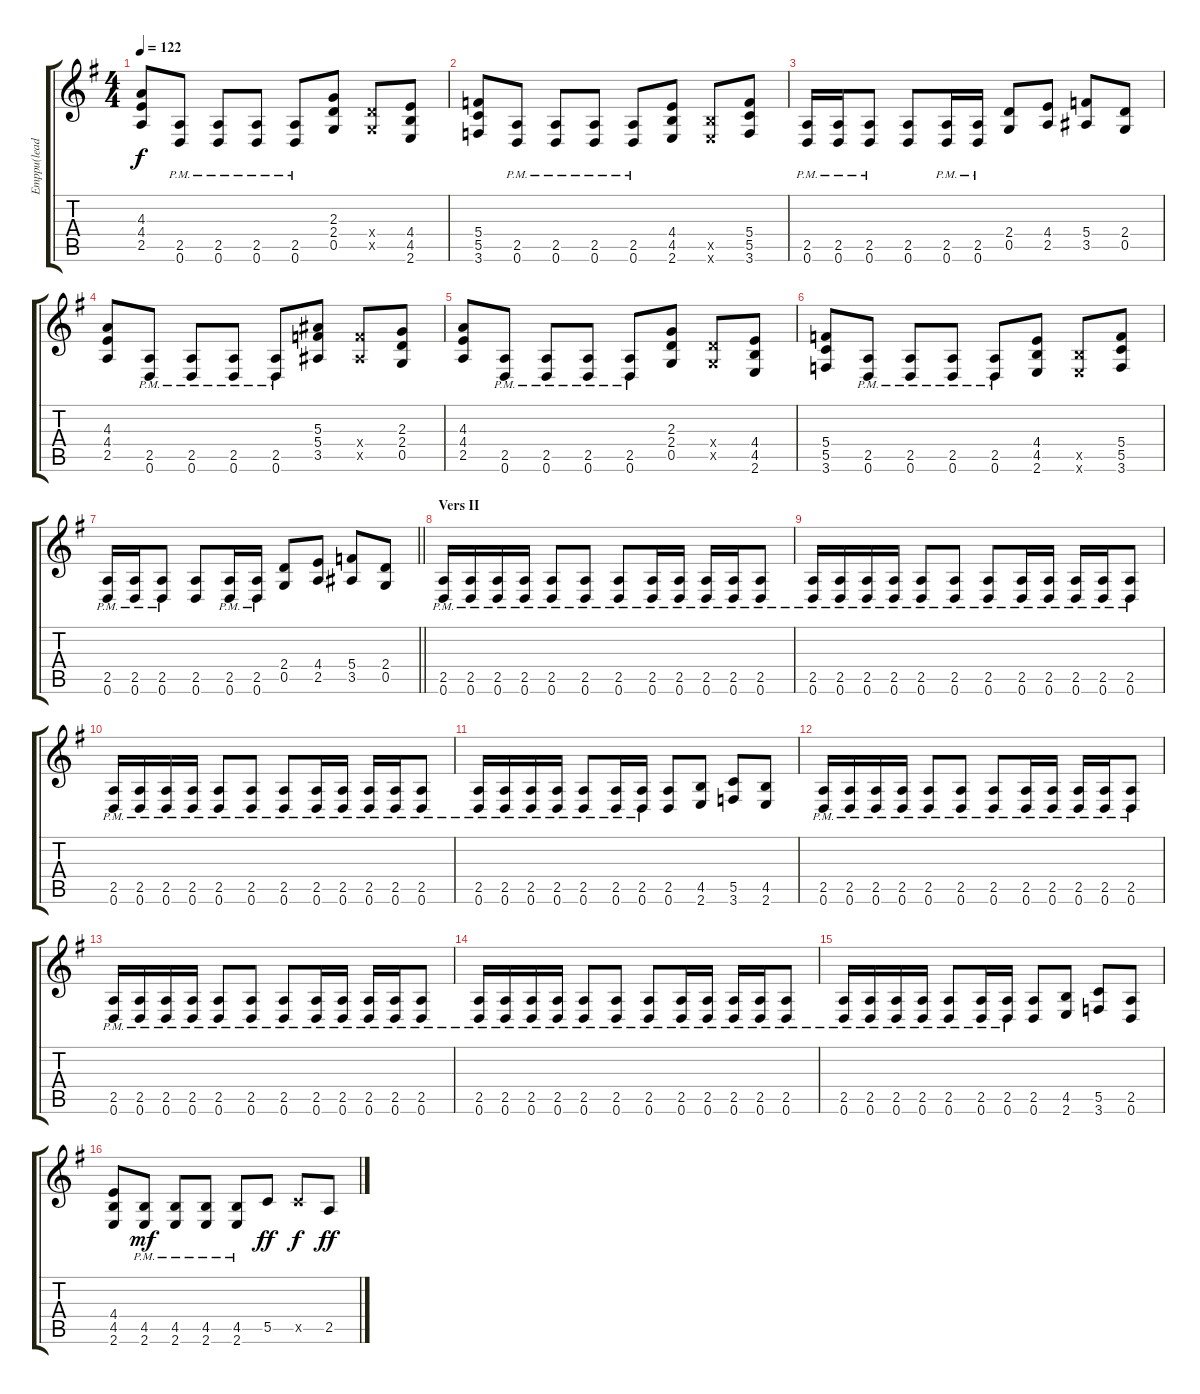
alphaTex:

\track ("Emppu(lead)" "Emppu(lead") {instrument overdrivenguitar}
\staff {score tabs}
\tuning (D4 A3 F3 C3 G2 D2) {hide}
\ts (4 4)
\tempo 122
\clef g2
\ks g
(4.3 4.4 2.5).8{dy f} (2.5{pm} 0.6{pm}).8 (2.5{pm} 0.6{pm}).8 (2.5{pm} 0.6{pm}).8 (2.5{pm} 0.6{pm}).8 (2.3 2.4 0.5).8 (2.4{x} 0.5{x}).8 (4.4 4.5 2.6).8 |
(5.4 5.5 3.6).8 (2.5{pm} 0.6{pm}).8 (2.5{pm} 0.6{pm}).8 (2.5{pm} 0.6{pm}).8 (2.5{pm} 0.6{pm}).8 (4.4 4.5 2.6).8 (4.5{x} 2.6{x}).8 (5.4 5.5 3.6).8 |
(2.5{pm} 0.6{pm}).16 (2.5{pm} 0.6{pm}).16 (2.5{pm} 0.6{pm}).8 (2.5 0.6).8 (2.5{pm} 0.6{pm}).16 (2.5{pm} 0.6{pm}).16 (2.4 0.5).8 (4.4 2.5).8 (5.4 3.5).8 (2.4 0.5).8 |
(4.3 4.4 2.5).8 (2.5{pm} 0.6{pm}).8 (2.5{pm} 0.6{pm}).8 (2.5{pm} 0.6{pm}).8 (2.5{pm} 0.6{pm}).8 (5.3 5.4 3.5).8 (5.4{x} 3.5{x}).8 (2.3 2.4 0.5).8 |
(4.3 4.4 2.5).8 (2.5{pm} 0.6{pm}).8 (2.5{pm} 0.6{pm}).8 (2.5{pm} 0.6{pm}).8 (2.5{pm} 0.6{pm}).8 (2.3 2.4 0.5).8 (2.4{x} 0.5{x}).8 (4.4 4.5 2.6).8 |
(5.4 5.5 3.6).8 (2.5{pm} 0.6{pm}).8 (2.5{pm} 0.6{pm}).8 (2.5{pm} 0.6{pm}).8 (2.5{pm} 0.6{pm}).8 (4.4 4.5 2.6).8 (4.5{x} 2.6{x}).8 (5.4 5.5 3.6).8 |
\barLineRight lightlight
(2.5{pm} 0.6{pm}).16 (2.5{pm} 0.6{pm}).16 (2.5{pm} 0.6{pm}).8 (2.5 0.6).8 (2.5{pm} 0.6{pm}).16 (2.5{pm} 0.6{pm}).16 (2.4 0.5).8 (4.4 2.5).8 (5.4 3.5).8 (2.4 0.5).8 |
\section ("" "Vers II")
(2.5{pm} 0.6{pm}).16 (2.5{pm} 0.6{pm}).16 (2.5{pm} 0.6{pm}).16 (2.5{pm} 0.6{pm}).16 (2.5{pm} 0.6{pm}).8 (2.5{pm} 0.6{pm}).8 (2.5{pm} 0.6{pm}).8 (2.5{pm} 0.6{pm}).16 (2.5{pm} 0.6{pm}).16 (2.5{pm} 0.6{pm}).16 (2.5{pm} 0.6{pm}).16 (2.5{pm} 0.6{pm}).8 |
(2.5{pm} 0.6{pm}).16 (2.5{pm} 0.6{pm}).16 (2.5{pm} 0.6{pm}).16 (2.5{pm} 0.6{pm}).16 (2.5{pm} 0.6{pm}).8 (2.5{pm} 0.6{pm}).8 (2.5{pm} 0.6{pm}).8 (2.5{pm} 0.6{pm}).16 (2.5{pm} 0.6{pm}).16 (2.5{pm} 0.6{pm}).16 (2.5{pm} 0.6{pm}).16 (2.5{pm} 0.6{pm}).8 |
(2.5{pm} 0.6{pm}).16 (2.5{pm} 0.6{pm}).16 (2.5{pm} 0.6{pm}).16 (2.5{pm} 0.6{pm}).16 (2.5{pm} 0.6{pm}).8 (2.5{pm} 0.6{pm}).8 (2.5{pm} 0.6{pm}).8 (2.5{pm} 0.6{pm}).16 (2.5{pm} 0.6{pm}).16 (2.5{pm} 0.6{pm}).16 (2.5{pm} 0.6{pm}).16 (2.5{pm} 0.6{pm}).8 |
(2.5{pm} 0.6{pm}).16 (2.5{pm} 0.6{pm}).16 (2.5{pm} 0.6{pm}).16 (2.5{pm} 0.6{pm}).16 (2.5{pm} 0.6{pm}).8 (2.5{pm} 0.6{pm}).16 (2.5{pm} 0.6{pm}).16 (2.5 0.6).8 (4.5 2.6).8 (5.5 3.6).8 (4.5 2.6).8 |
(2.5{pm} 0.6{pm}).16 (2.5{pm} 0.6{pm}).16 (2.5{pm} 0.6{pm}).16 (2.5{pm} 0.6{pm}).16 (2.5{pm} 0.6{pm}).8 (2.5{pm} 0.6{pm}).8 (2.5{pm} 0.6{pm}).8 (2.5{pm} 0.6{pm}).16 (2.5{pm} 0.6{pm}).16 (2.5{pm} 0.6{pm}).16 (2.5{pm} 0.6{pm}).16 (2.5{pm} 0.6{pm}).8 |
(2.5{pm} 0.6{pm}).16 (2.5{pm} 0.6{pm}).16 (2.5{pm} 0.6{pm}).16 (2.5{pm} 0.6{pm}).16 (2.5{pm} 0.6{pm}).8 (2.5{pm} 0.6{pm}).8 (2.5{pm} 0.6{pm}).8 (2.5{pm} 0.6{pm}).16 (2.5{pm} 0.6{pm}).16 (2.5{pm} 0.6{pm}).16 (2.5{pm} 0.6{pm}).16 (2.5{pm} 0.6{pm}).8 |
(2.5{pm} 0.6{pm}).16 (2.5{pm} 0.6{pm}).16 (2.5{pm} 0.6{pm}).16 (2.5{pm} 0.6{pm}).16 (2.5{pm} 0.6{pm}).8 (2.5{pm} 0.6{pm}).8 (2.5{pm} 0.6{pm}).8 (2.5{pm} 0.6{pm}).16 (2.5{pm} 0.6{pm}).16 (2.5{pm} 0.6{pm}).16 (2.5{pm} 0.6{pm}).16 (2.5{pm} 0.6{pm}).8 |
(2.5{pm} 0.6{pm}).16 (2.5{pm} 0.6{pm}).16 (2.5{pm} 0.6{pm}).16 (2.5{pm} 0.6{pm}).16 (2.5{pm} 0.6{pm}).8 (2.5{pm} 0.6{pm}).16 (2.5{pm} 0.6{pm}).16 (2.5 0.6).8 (4.5 2.6).8 (5.5 3.6).8 (2.5 0.6).8 |
(4.4 4.5 2.6).8 (4.5{pm} 2.6{pm}).8{dy mf} (4.5{pm} 2.6{pm}).8 (4.5{pm} 2.6{pm}).8 (4.5{pm} 2.6{pm}).8 5.5.8{dy ff} 5.5{x}.8{dy f} 2.5.8{dy ff}
